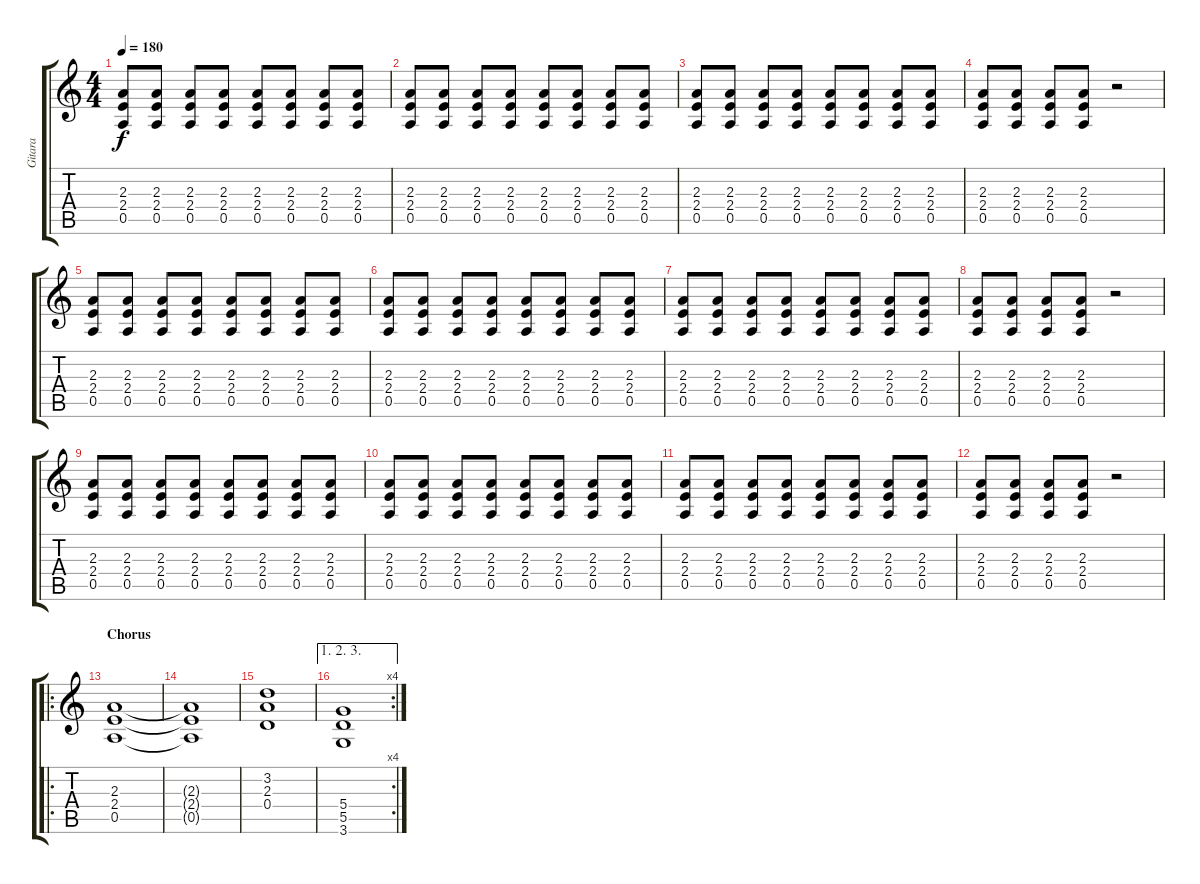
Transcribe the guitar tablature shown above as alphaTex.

\track ("Gitara" "Gitara") {instrument distortionguitar}
\staff {score tabs}
\tuning (E4 B3 G3 D3 A2 E2) {hide}
\ts (4 4)
\tempo 180
\clef g2
\ks c
(2.3 2.4 0.5).8{dy f volume 14} (2.3 2.4 0.5).8 (2.3 2.4 0.5).8 (2.3 2.4 0.5).8 (2.3 2.4 0.5).8 (2.3 2.4 0.5).8 (2.3 2.4 0.5).8 (2.3 2.4 0.5).8 |
(2.3 2.4 0.5).8 (2.3 2.4 0.5).8 (2.3 2.4 0.5).8 (2.3 2.4 0.5).8 (2.3 2.4 0.5).8 (2.3 2.4 0.5).8 (2.3 2.4 0.5).8 (2.3 2.4 0.5).8 |
(2.3 2.4 0.5).8 (2.3 2.4 0.5).8 (2.3 2.4 0.5).8 (2.3 2.4 0.5).8 (2.3 2.4 0.5).8 (2.3 2.4 0.5).8 (2.3 2.4 0.5).8 (2.3 2.4 0.5).8 |
(2.3 2.4 0.5).8 (2.3 2.4 0.5).8 (2.3 2.4 0.5).8 (2.3 2.4 0.5).8 r.2 |
(2.3 2.4 0.5).8{volume 14} (2.3 2.4 0.5).8 (2.3 2.4 0.5).8 (2.3 2.4 0.5).8 (2.3 2.4 0.5).8 (2.3 2.4 0.5).8 (2.3 2.4 0.5).8 (2.3 2.4 0.5).8 |
(2.3 2.4 0.5).8 (2.3 2.4 0.5).8 (2.3 2.4 0.5).8 (2.3 2.4 0.5).8 (2.3 2.4 0.5).8 (2.3 2.4 0.5).8 (2.3 2.4 0.5).8 (2.3 2.4 0.5).8 |
(2.3 2.4 0.5).8 (2.3 2.4 0.5).8 (2.3 2.4 0.5).8 (2.3 2.4 0.5).8 (2.3 2.4 0.5).8 (2.3 2.4 0.5).8 (2.3 2.4 0.5).8 (2.3 2.4 0.5).8 |
(2.3 2.4 0.5).8 (2.3 2.4 0.5).8 (2.3 2.4 0.5).8 (2.3 2.4 0.5).8 r.2 |
(2.3 2.4 0.5).8{volume 14} (2.3 2.4 0.5).8 (2.3 2.4 0.5).8 (2.3 2.4 0.5).8 (2.3 2.4 0.5).8 (2.3 2.4 0.5).8 (2.3 2.4 0.5).8 (2.3 2.4 0.5).8 |
(2.3 2.4 0.5).8 (2.3 2.4 0.5).8 (2.3 2.4 0.5).8 (2.3 2.4 0.5).8 (2.3 2.4 0.5).8 (2.3 2.4 0.5).8 (2.3 2.4 0.5).8 (2.3 2.4 0.5).8 |
(2.3 2.4 0.5).8 (2.3 2.4 0.5).8 (2.3 2.4 0.5).8 (2.3 2.4 0.5).8 (2.3 2.4 0.5).8 (2.3 2.4 0.5).8 (2.3 2.4 0.5).8 (2.3 2.4 0.5).8 |
(2.3 2.4 0.5).8 (2.3 2.4 0.5).8 (2.3 2.4 0.5).8 (2.3 2.4 0.5).8 r.2 |
\ro
\section ("" "Chorus")
(2.3 2.4 0.5).1 |
(2.3{t} 2.4{t} 0.5{t}).1 |
(3.2 2.3 0.4).1 |
\ae (1 2 3)
\rc 4
(5.4 5.5 3.6).1
